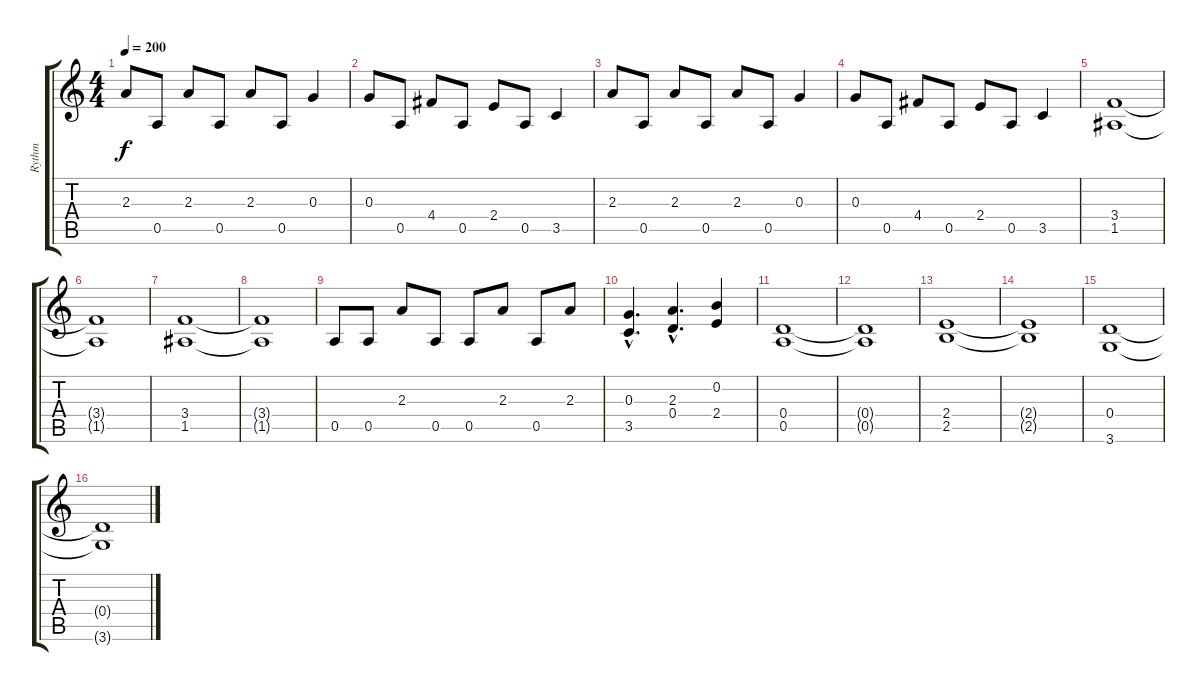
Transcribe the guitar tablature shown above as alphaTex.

\track ("Rythm" "Rythm") {instrument distortionguitar}
\staff {score tabs}
\tuning (E4 B3 G3 D3 A2 E2) {hide}
\ts (4 4)
\tempo 200
\clef g2
\ks c
2.3.8{dy f} 0.5.8 2.3.8 0.5.8 2.3.8 0.5.8 0.3.4 |
0.3.8 0.5.8 4.4.8 0.5.8 2.4.8 0.5.8 3.5.4 |
2.3.8 0.5.8 2.3.8 0.5.8 2.3.8 0.5.8 0.3.4 |
0.3.8 0.5.8 4.4.8 0.5.8 2.4.8 0.5.8 3.5.4 |
(3.4 1.5).1 |
(3.4{t} 1.5{t}).1 |
(3.4 1.5).1 |
(3.4{t} 1.5{t}).1 |
0.5.8 0.5.8 2.3.8 0.5.8 0.5.8 2.3.8 0.5.8 2.3.8 |
(0.3{hac} 3.5{hac}).4{d} (2.3{hac} 0.4{hac}).4{d} (0.2 2.4).4 |
(0.4 0.5).1 |
(0.4{t} 0.5{t}).1 |
(2.4 2.5).1 |
(2.4{t} 2.5{t}).1 |
(0.4 3.6).1 |
(0.4{t} 3.6{t}).1
